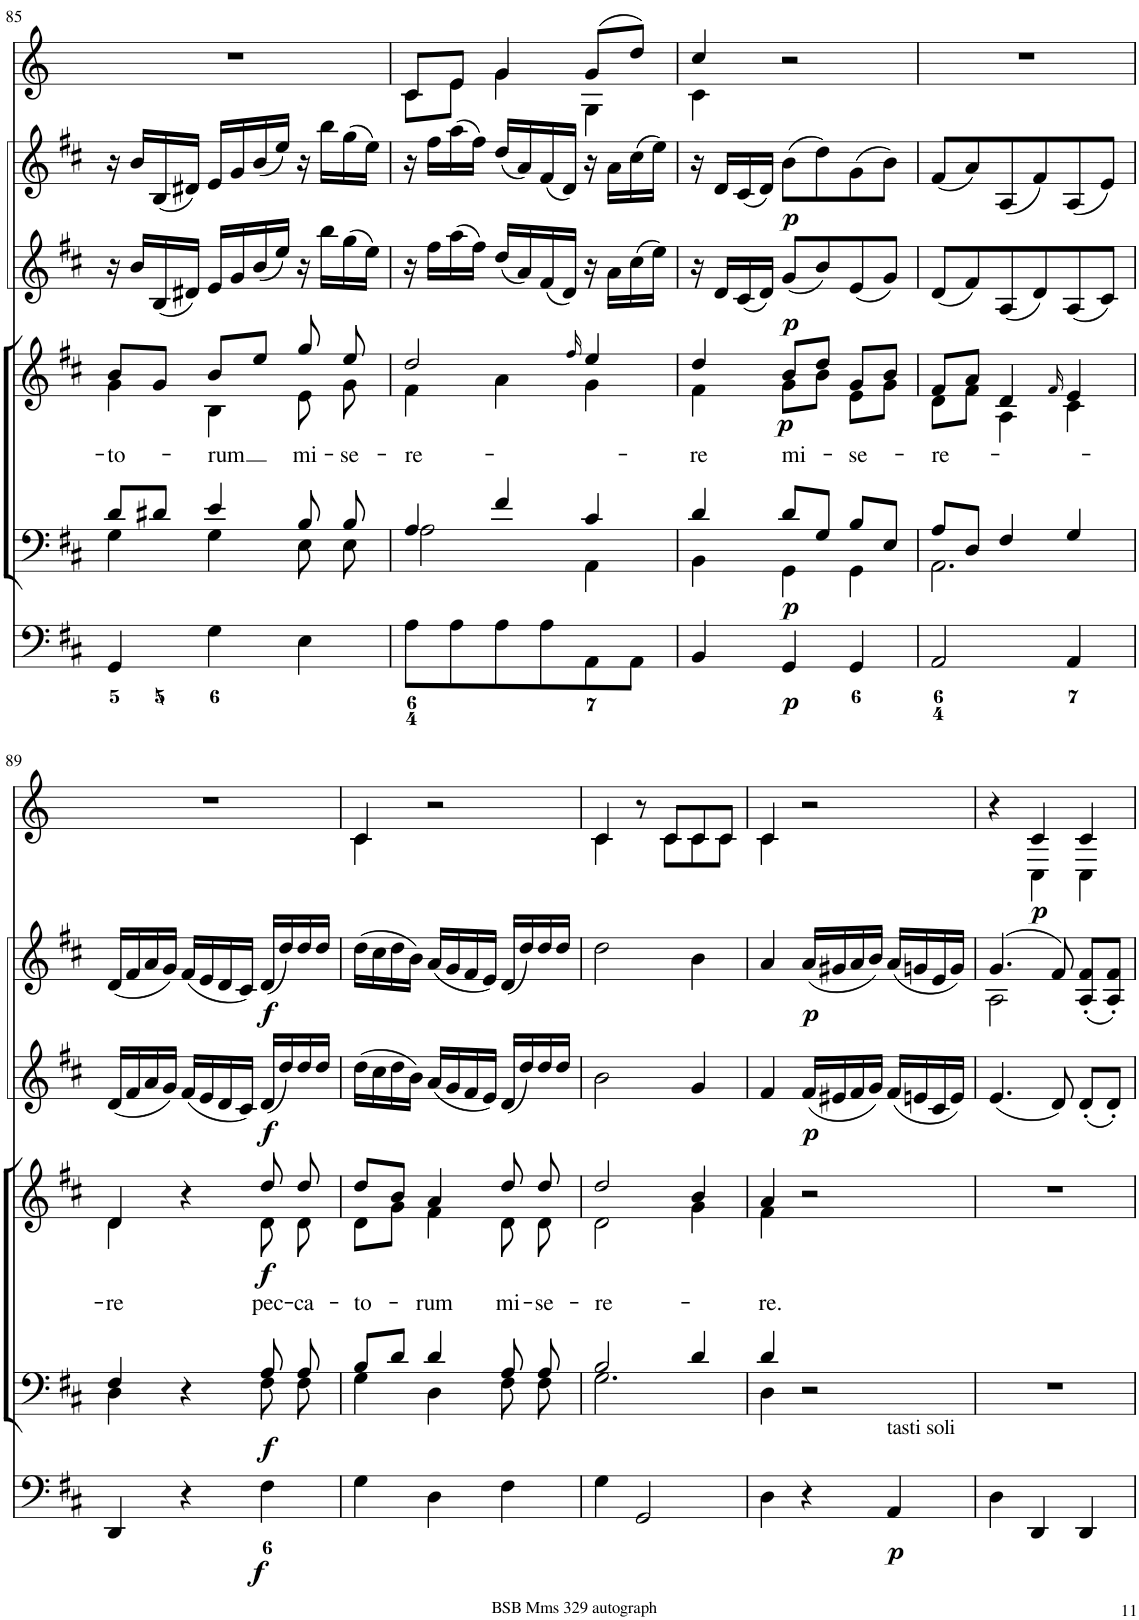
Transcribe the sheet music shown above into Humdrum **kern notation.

**kern	**dynam	**kern	**dynam	**kern	**text	**dynam	**kern	**dynam	**kern	**dynam	**kern	**dynam
*part6	*part6	*part5	*part5	*part4	*part4	*part4	*part3	*part3	*part2	*part2	*part1	*part1
*staff6	*staff6	*staff5	*staff5	*staff4	*staff4	*staff4	*staff3	*staff3	*staff2	*staff2	*staff1	*staff1
*I"Organ	*	*I"Voice	*	*I"Voice	*	*	*I"Violin	*	*I"Violini	*	*I"Clarini in D	*
*	*	*	*	*	*	*	*I'Vln	*	*I'Vln	*	*	*
!!LO:PB:g=z
*clefF4	*	*clefF4	*	*clefG2	*	*	*clefG2	*	*clefG2	*	*clefG2	*
*	*	*	*	*	*	*	*	*	*	*	*Trd-1c-2	*
*k[f#c#]	*	*k[f#c#]	*	*k[f#c#]	*	*	*k[f#c#]	*	*k[f#c#]	*	*k[]	*
*M3/4	*	*M3/4	*	*M3/4	*	*	*M3/4	*	*M3/4	*	*M3/4	*
=85	=85	=85	=85	=85	=85	=85	=85	=85	=85	=85	=85	=85
*	*	*^	*	*	*	*	*	*	*	*	*	*
!	!	!	!	!	!	!LO:LY:b	!	!	!	!	!	!	!
*	*	*	*	*	*^	*	*	*	*	*	*	*	*
4GG/	.	8d/L	4G\	.	8b/L	4g\	-to-	.	16r	.	16r	.	2.r	.
.	.	.	.	.	.	.	.	.	16b/LL	.	16b/LL	.	.	.
.	.	8d#X/J	.	.	8g/J	.	.	.	(16B/	.	(16B/	.	.	.
.	.	.	.	.	.	.	.	.	16d#X/JJ)	.	16d#X/JJ)	.	.	.
!	!	!	!	!	!	!	!LO:LY:b	!	!	!	!	!	!	!
4G\	.	4e/	4G\	.	8b/L	4B\	-rum	.	16e/LL	.	16e/LL	.	.	.
.	.	.	.	.	.	.	.	.	16g/	.	16g/	.	.	.
.	.	.	.	.	8ee/J	.	.	.	(16b/	.	(16b/	.	.	.
.	.	.	.	.	.	.	.	.	16ee/JJ)	.	16ee/JJ)	.	.	.
!	!	!	!	!	!	!	!LO:LY:b	!	!	!	!	!	!	!
4E\	.	8B/	8E\	.	8gg/	8e\	mi-	.	16r	.	16r	.	.	.
.	.	.	.	.	.	.	.	.	16bb\LL	.	16bb\LL	.	.	.
!	!	!	!	!	!	!	!LO:LY:b	!	!	!	!	!	!	!
.	.	8B/	8E\	.	8ee/	8g\	-se-	.	(16gg\	.	(16gg\	.	.	.
.	.	.	.	.	.	.	.	.	16ee\JJ)	.	16ee\JJ)	.	.	.
=86	=86	=86	=86	=86	=86	=86	=86	=86	=86	=86	=86	=86	=86	=86
!	!	!	!	!	!	!	!LO:LY:b	!	!	!	!	!	!	!
*	*	*	*	*	*	*	*	*	*	*	*	*	*^	*
8A\L	.	4A/	2A\	.	2dd/	4f#\	-re-	.	16r	.	16r	.	8c/L	8c\L	.
.	.	.	.	.	.	.	.	.	16ff#\LL	.	16ff#\LL	.	.	.	.
8A\	.	.	.	.	.	.	.	.	(16aa\	.	(16aa\	.	8e/J	8e\J	.
.	.	.	.	.	.	.	.	.	16ff#\JJ)	.	16ff#\JJ)	.	.	.	.
8A\	.	4f#/	.	.	.	4a\	.	.	(16dd/LL	.	(16dd/LL	.	4g/	4g\	.
.	.	.	.	.	.	.	.	.	16a/)	.	16a/)	.	.	.	.
8A\	.	.	.	.	.	.	.	.	(16f#/	.	(16f#/	.	.	.	.
.	.	.	.	.	.	.	.	.	16d/JJ)	.	16d/JJ)	.	.	.	.
.	.	.	.	.	16qff#/	.	.	.	.	.	.	.	.	.	.
8AA\	.	4c#/	4AA\	.	4ee/	4g\	.	.	16r	.	16r	.	(8g/L	4G\	.
.	.	.	.	.	.	.	.	.	16a\LL	.	16a\LL	.	.	.	.
8AA\J	.	.	.	.	.	.	.	.	(16cc#\	.	(16cc#\	.	8dd/J)	.	.
.	.	.	.	.	.	.	.	.	16ee\JJ)	.	16ee\JJ)	.	.	.	.
=87	=87	=87	=87	=87	=87	=87	=87	=87	=87	=87	=87	=87	=87	=87	=87
!	!	!	!	!	!	!	!LO:LY:b	!	!	!	!	!	!	!	!
4BB/	.	4d/	4BB\	.	4dd/	4f#\	-re	.	16r	.	16r	.	4cc/	4c\	.
.	.	.	.	.	.	.	.	.	16d/LL	.	16d/LL	.	.	.	.
.	.	.	.	.	.	.	.	.	(16c#/	.	(16c#/	.	.	.	.
.	.	.	.	.	.	.	.	.	16d/JJ)	.	16d/JJ)	.	.	.	.
!	!LO:DY:b	!	!	!LO:DY:b	!	!	!LO:LY:b	!LO:DY:b	!	!LO:DY:b	!	!LO:DY:b	!	!	!
4GG/	p	8d/L	4GG\	p	8b/L	8g\L	mi-	p	(8g/L	p	(8b\L	p	2r	2ryy	.
.	.	8G/J	.	.	8dd/J	8b\J	.	.	8b/)	.	8dd\)	.	.	.	.
!	!	!	!	!	!	!	!LO:LY:b	!	!	!	!	!	!	!	!
4GG/	.	8B/L	4GG\	.	8g/L	8e\L	-se-	.	(8e/	.	(8g\	.	.	.	.
.	.	8E/J	.	.	8b/J	8g\J	.	.	8g/J)	.	8b\J)	.	.	.	.
*	*	*	*	*	*	*	*	*	*	*	*	*	*v	*v	*
=88	=88	=88	=88	=88	=88	=88	=88	=88	=88	=88	=88	=88	=88	=88
!	!	!	!	!	!	!	!LO:LY:b	!	!	!	!	!	!	!
2AA/	.	8A/L	2.AA\	.	8f#/L	8d\L	-re-	.	(8d/L	.	(8f#/L	.	2.r	.
.	.	8D/J	.	.	8a/J	8f#\J	.	.	8f#/)	.	8a/)	.	.	.
.	.	4F#/	.	.	4d/	4A\	.	.	(8A/	.	(8A/	.	.	.
.	.	.	.	.	.	.	.	.	8d/)	.	8f#/)	.	.	.
.	.	.	.	.	16qf#/	.	.	.	.	.	.	.	.	.
4AA/	.	4G/	.	.	4e/	4c#\	.	.	(8A/	.	(8A/	.	.	.
.	.	.	.	.	.	.	.	.	8c#/J)	.	8e/J)	.	.	.
!!LO:LB:g=z
=89	=89	=89	=89	=89	=89	=89	=89	=89	=89	=89	=89	=89	=89	=89
!	!	!	!	!	!	!	!LO:LY:b	!	!	!	!	!	!	!
4DD/	.	4F#/	4D\	.	4d/	4d\	-re	.	(16d/LL	.	(16d/LL	.	2.r	.
.	.	.	.	.	.	.	.	.	16f#/	.	16f#/	.	.	.
.	.	.	.	.	.	.	.	.	16a/	.	16a/	.	.	.
.	.	.	.	.	.	.	.	.	16g/JJ)	.	16g/JJ)	.	.	.
4r	.	4r	4ryy	.	4r	4ryy	.	.	(16f#/LL	.	(16f#/LL	.	.	.
.	.	.	.	.	.	.	.	.	16e/	.	16e/	.	.	.
.	.	.	.	.	.	.	.	.	16d/	.	16d/	.	.	.
.	.	.	.	.	.	.	.	.	16c#/JJ)	.	16c#/JJ)	.	.	.
!	!LO:DY:b	!	!	!LO:DY:b	!	!	!LO:LY:b	!LO:DY:b	!	!LO:DY:b	!	!LO:DY:b	!	!
4F#\	f	8A/	8F#\	f	8dd/	8d\	pec-	f	(16d/LL	f	(16d/LL	f	.	.
.	.	.	.	.	.	.	.	.	16dd/)	.	16dd/)	.	.	.
!	!	!	!	!	!	!	!LO:LY:b	!	!	!	!	!	!	!
.	.	8A/	8F#\	.	8dd/	8d\	-ca-	.	16dd/	.	16dd/	.	.	.
.	.	.	.	.	.	.	.	.	16dd/JJ	.	16dd/JJ	.	.	.
=90	=90	=90	=90	=90	=90	=90	=90	=90	=90	=90	=90	=90	=90	=90
!	!	!	!	!	!	!	!LO:LY:b	!	!	!	!	!	!	!
*	*	*	*	*	*	*	*	*	*	*	*	*	*^	*
4G\	.	8B/L	4G\	.	8dd/L	8d\L	-to-	.	(16dd\LL	.	(16dd\LL	.	4c/	4c\	.
.	.	.	.	.	.	.	.	.	16cc#\	.	16cc#\	.	.	.	.
.	.	8d/J	.	.	8b/J	8g\J	.	.	16dd\	.	16dd\	.	.	.	.
.	.	.	.	.	.	.	.	.	16b\JJ)	.	16b\JJ)	.	.	.	.
!	!	!	!	!	!	!	!LO:LY:b	!	!	!	!	!	!	!	!
4D\	.	4d/	4D\	.	4a/	4f#\	-rum	.	(16a/LL	.	(16a/LL	.	2r	2ryy	.
.	.	.	.	.	.	.	.	.	16g/	.	16g/	.	.	.	.
.	.	.	.	.	.	.	.	.	16f#/	.	16f#/	.	.	.	.
.	.	.	.	.	.	.	.	.	16e/JJ)	.	16e/JJ)	.	.	.	.
!	!	!	!	!	!	!	!LO:LY:b	!	!	!	!	!	!	!	!
4F#\	.	8A/	8F#\	.	8dd/	8d\	mi-	.	(16d/LL	.	(16d/LL	.	.	.	.
.	.	.	.	.	.	.	.	.	16dd/)	.	16dd/)	.	.	.	.
!	!	!	!	!	!	!	!LO:LY:b	!	!	!	!	!	!	!	!
.	.	8A/	8F#\	.	8dd/	8d\	-se-	.	16dd/	.	16dd/	.	.	.	.
.	.	.	.	.	.	.	.	.	16dd/JJ	.	16dd/JJ	.	.	.	.
=91	=91	=91	=91	=91	=91	=91	=91	=91	=91	=91	=91	=91	=91	=91	=91
!	!	!	!	!	!	!	!LO:LY:b	!	!	!	!	!	!	!	!
4G\	.	2B/	2.G\	.	2dd/	2d\	-re-	.	2b\	.	2dd\	.	4c/	4c\	.
2GG/	.	.	.	.	.	.	.	.	.	.	.	.	8r	8ryy	.
.	.	.	.	.	.	.	.	.	.	.	.	.	8c/L	8c\L	.
.	.	4d/	.	.	4b/	4g\	.	.	4g/	.	4b\	.	8c/	8c\	.
.	.	.	.	.	.	.	.	.	.	.	.	.	8c/J	8c\J	.
=92	=92	=92	=92	=92	=92	=92	=92	=92	=92	=92	=92	=92	=92	=92	=92
!	!	!	!	!	!	!	!LO:LY:b	!	!	!	!	!	!	!	!
4D\	.	4d/	4D\	.	4a/	4f#\	-re.	.	4f#/	.	4a/	.	4c/	4c\	.
!	!	!	!	!	!	!	!	!	!	!LO:DY:b	!	!LO:DY:b	!	!	!
4r	.	2r	2ryy	.	2r	2ryy	.	.	(16f#/LL	p	(16a/LL	p	2r	2ryy	.
.	.	.	.	.	.	.	.	.	16e#X/	.	16g#X/	.	.	.	.
.	.	.	.	.	.	.	.	.	16f#/	.	16a/	.	.	.	.
.	.	.	.	.	.	.	.	.	16g/JJ)	.	16b/JJ)	.	.	.	.
!LO:TX:a:t=tasti soli	!	!	!	!	!	!	!	!	!	!	!	!	!	!	!
!	!LO:DY:b	!	!	!	!	!	!	!	!	!	!	!	!	!	!
4AA/	p	.	.	.	.	.	.	.	(16f#/LL	.	(16a/LL	.	.	.	.
.	.	.	.	.	.	.	.	.	16en/	.	16gn/	.	.	.	.
.	.	.	.	.	.	.	.	.	16c#/	.	16e/	.	.	.	.
.	.	.	.	.	.	.	.	.	16e/JJ)	.	16g/JJ)	.	.	.	.
*	*	*v	*v	*	*	*	*	*	*	*	*	*	*	*	*
*	*	*	*	*v	*v	*	*	*	*	*	*	*	*	*
=93	=93	=93	=93	=93	=93	=93	=93	=93	=93	=93	=93	=93	=93
*	*	*	*	*	*	*	*	*	*^	*	*	*	*
4D\	.	2.r	.	2.r	.	.	(4.e/	.	(4.g/	2A\	.	4r	4ryy	.
!	!	!	!	!	!	!	!	!	!	!	!	!	!	!LO:DY:b
4DD/	.	.	.	.	.	.	.	.	.	.	.	4c/	4C\	p
.	.	.	.	.	.	.	8d/)	.	8f#/)	.	.	.	.	.
4DD/	.	.	.	.	.	.	(8d'/L	.	(8A/' 8f#/'L	4ryy	.	4c/	4C\	.
.	.	.	.	.	.	.	8d'/J)	.	8A/' 8f#/'J)	.	.	.	.	.
*	*	*	*	*	*	*	*	*	*v	*v	*	*	*	*
*	*	*	*	*	*	*	*	*	*	*	*v	*v	*
=	=	=	=	=	=	=	=	=	=	=	=	=
*-	*-	*-	*-	*-	*-	*-	*-	*-	*-	*-	*-	*-
